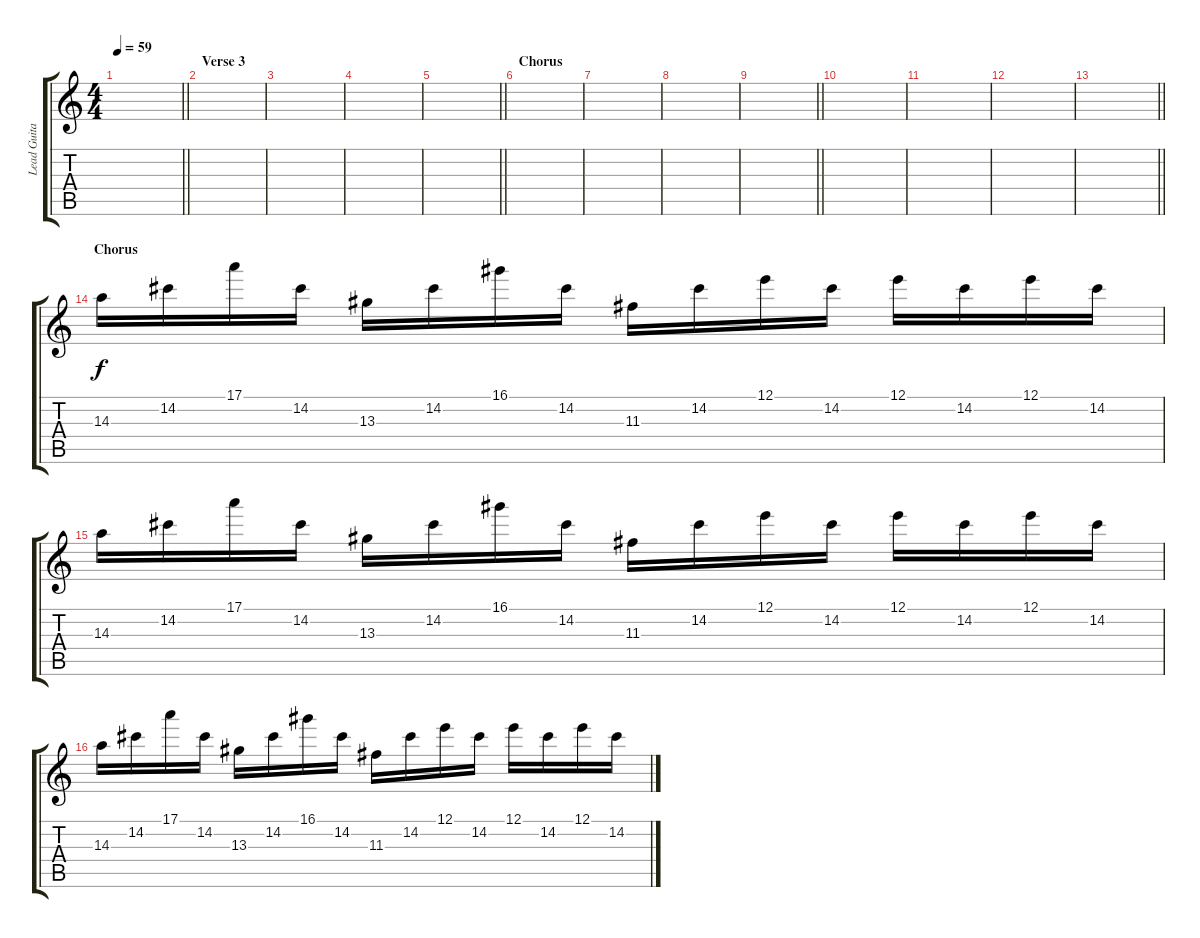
\track ("Lead Guitar I" "Lead Guita") {instrument electricguitarclean}
\staff {score tabs}
\tuning (E4 B3 G3 D3 A2 E2) {hide}
\ts (4 4)
\tempo 59
\clef g2
\barLineRight lightlight
\ks c
|
\section ("" "Verse 3")
|
|
|
\barLineRight lightlight
|
\section ("" "Chorus")
|
|
|
\barLineRight lightlight
|
|
|
|
\barLineRight lightlight
|
\section ("" "Chorus")
14.3.16 14.2.16 17.1.16 14.2.16 13.3.16 14.2.16 16.1.16 14.2.16 11.3.16 14.2.16 12.1.16 14.2.16 12.1.16 14.2.16 12.1.16 14.2.16 |
14.3.16 14.2.16 17.1.16 14.2.16 13.3.16 14.2.16 16.1.16 14.2.16 11.3.16 14.2.16 12.1.16 14.2.16 12.1.16 14.2.16 12.1.16 14.2.16 |
14.3.16 14.2.16 17.1.16 14.2.16 13.3.16 14.2.16 16.1.16 14.2.16 11.3.16 14.2.16 12.1.16 14.2.16 12.1.16 14.2.16 12.1.16 14.2.16
